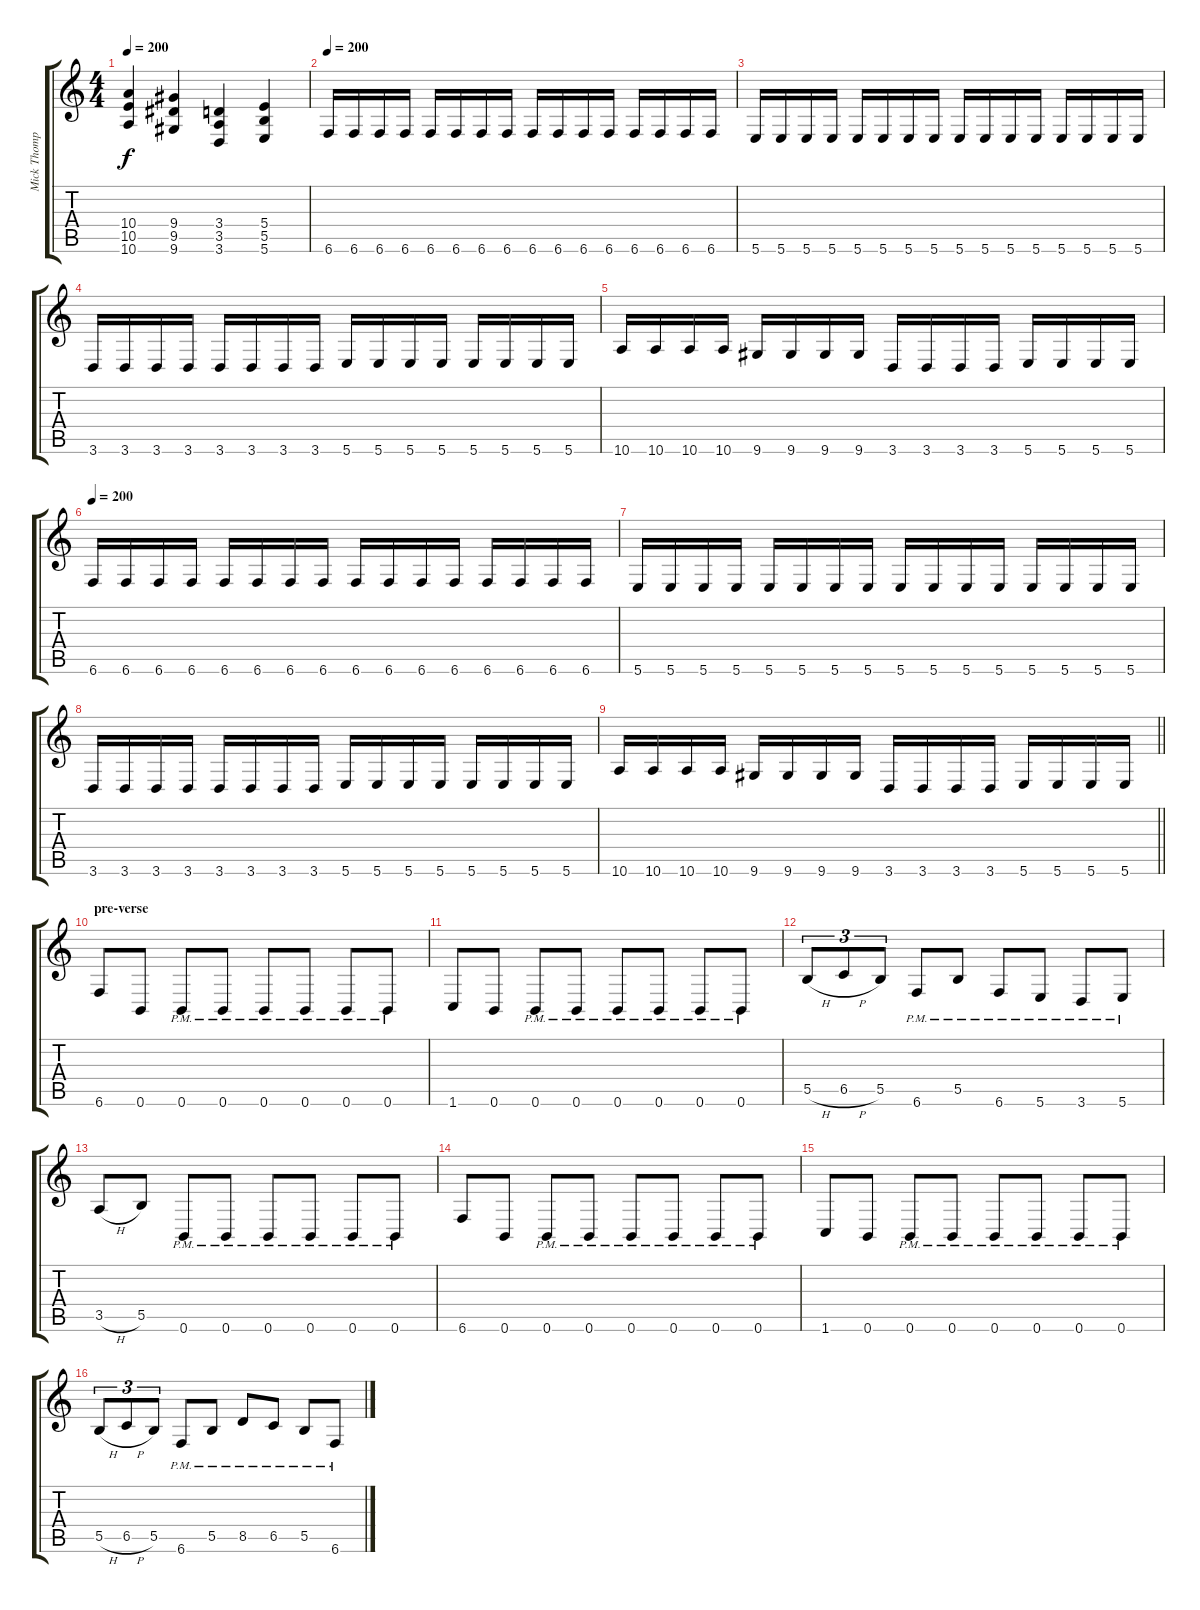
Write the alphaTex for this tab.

\track ("Mick Thompson" "Mick Thomp") {instrument distortionguitar}
\staff {score tabs}
\tuning (Db4 Ab3 E3 B2 Gb2 B1) {hide}
\ts (4 4)
\tempo 200
\clef g2
\ks c
(10.4 10.5 10.6).4{dy f} (9.4 9.5 9.6).4 (3.4 3.5 3.6).4 (5.4 5.5 5.6).4 |
\tempo 200
6.6.16 6.6.16 6.6.16 6.6.16 6.6.16 6.6.16 6.6.16 6.6.16 6.6.16 6.6.16 6.6.16 6.6.16 6.6.16 6.6.16 6.6.16 6.6.16 |
5.6.16 5.6.16 5.6.16 5.6.16 5.6.16 5.6.16 5.6.16 5.6.16 5.6.16 5.6.16 5.6.16 5.6.16 5.6.16 5.6.16 5.6.16 5.6.16 |
3.6.16 3.6.16 3.6.16 3.6.16 3.6.16 3.6.16 3.6.16 3.6.16 5.6.16 5.6.16 5.6.16 5.6.16 5.6.16 5.6.16 5.6.16 5.6.16 |
10.6.16 10.6.16 10.6.16 10.6.16 9.6.16 9.6.16 9.6.16 9.6.16 3.6.16 3.6.16 3.6.16 3.6.16 5.6.16 5.6.16 5.6.16 5.6.16 |
\tempo 200
6.6.16 6.6.16 6.6.16 6.6.16 6.6.16 6.6.16 6.6.16 6.6.16 6.6.16 6.6.16 6.6.16 6.6.16 6.6.16 6.6.16 6.6.16 6.6.16 |
5.6.16 5.6.16 5.6.16 5.6.16 5.6.16 5.6.16 5.6.16 5.6.16 5.6.16 5.6.16 5.6.16 5.6.16 5.6.16 5.6.16 5.6.16 5.6.16 |
3.6.16 3.6.16 3.6.16 3.6.16 3.6.16 3.6.16 3.6.16 3.6.16 5.6.16 5.6.16 5.6.16 5.6.16 5.6.16 5.6.16 5.6.16 5.6.16 |
\barLineRight lightlight
10.6.16 10.6.16 10.6.16 10.6.16 9.6.16 9.6.16 9.6.16 9.6.16 3.6.16 3.6.16 3.6.16 3.6.16 5.6.16 5.6.16 5.6.16 5.6.16 |
\section ("" "pre-verse")
6.6.8 0.6.8 0.6{pm}.8 0.6{pm}.8 0.6{pm}.8 0.6{pm}.8 0.6{pm}.8 0.6{pm}.8 |
1.6.8 0.6.8 0.6{pm}.8 0.6{pm}.8 0.6{pm}.8 0.6{pm}.8 0.6{pm}.8 0.6{pm}.8 |
5.5{h}.8{tu (3 2)} 6.5{h}.8{tu (3 2)} 5.5.8{tu (3 2)} 6.6{pm}.8 5.5{pm}.8 6.6{pm}.8 5.6{pm}.8 3.6{pm}.8 5.6{pm}.8 |
3.5{h}.8 5.5.8 0.6{pm}.8 0.6{pm}.8 0.6{pm}.8 0.6{pm}.8 0.6{pm}.8 0.6{pm}.8 |
6.6.8 0.6.8 0.6{pm}.8 0.6{pm}.8 0.6{pm}.8 0.6{pm}.8 0.6{pm}.8 0.6{pm}.8 |
1.6.8 0.6.8 0.6{pm}.8 0.6{pm}.8 0.6{pm}.8 0.6{pm}.8 0.6{pm}.8 0.6{pm}.8 |
5.5{h}.8{tu (3 2)} 6.5{h}.8{tu (3 2)} 5.5.8{tu (3 2)} 6.6{pm}.8 5.5{pm}.8 8.5{pm}.8 6.5{pm}.8 5.5{pm}.8 6.6{pm}.8
